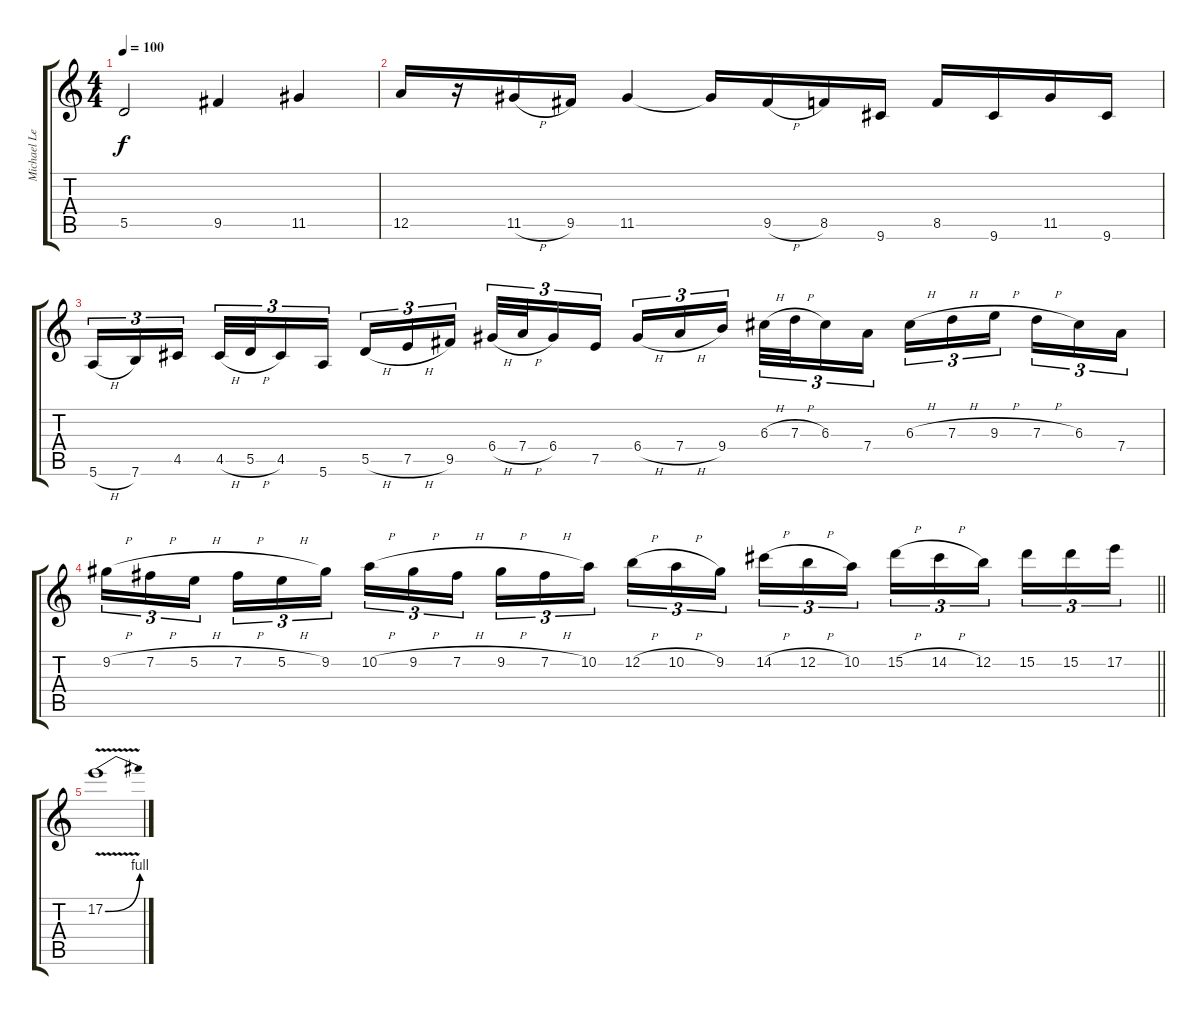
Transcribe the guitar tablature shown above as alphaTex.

\track ("Michael Lead" "Michael Le") {instrument overdrivenguitar}
\staff {score tabs}
\tuning (E4 B3 G3 D3 A2 E2) {hide}
\ts (4 4)
\tempo 100
\clef g2
\ks c
5.5.2{dy f} 9.5.4 11.5.4 |
12.5.16 r.16 11.5{h}.16 9.5.16 11.5.4 11.5{t}.16 9.5{h}.16 8.5.16 9.6.16 8.5.16 9.6.16 11.5.16 9.6.16 |
5.6{h}.16{tu (3 2)} 7.6.16{tu (3 2)} 4.5.16{tu (3 2) beam splitsecondary} 4.5{h}.32{tu (3 2)} 5.5{h}.32{tu (3 2)} 4.5.16{tu (3 2)} 5.6.16{tu (3 2)} 5.5{h}.16{tu (3 2)} 7.5{h}.16{tu (3 2)} 9.5.16{tu (3 2) beam splitsecondary} 6.4{h}.32{tu (3 2)} 7.4{h}.32{tu (3 2)} 6.4.16{tu (3 2)} 7.5.16{tu (3 2)} 6.4{h}.16{tu (3 2)} 7.4{h}.16{tu (3 2)} 9.4.16{tu (3 2) beam splitsecondary} 6.3{h}.32{tu (3 2)} 7.3{h}.32{tu (3 2)} 6.3.16{tu (3 2)} 7.4.16{tu (3 2)} 6.3{h}.16{tu (3 2)} 7.3{h}.16{tu (3 2)} 9.3{h}.16{tu (3 2) beam splitsecondary} 7.3{h}.16{tu (3 2)} 6.3.16{tu (3 2)} 7.4.16{tu (3 2)} |
\barLineRight lightlight
9.2{h}.16{tu (3 2)} 7.2{h}.16{tu (3 2)} 5.2{h}.16{tu (3 2) beam splitsecondary} 7.2{h}.16{tu (3 2)} 5.2{h}.16{tu (3 2)} 9.2.16{tu (3 2)} 10.2{h}.16{tu (3 2)} 9.2{h}.16{tu (3 2)} 7.2{h}.16{tu (3 2) beam splitsecondary} 9.2{h}.16{tu (3 2)} 7.2{h}.16{tu (3 2)} 10.2.16{tu (3 2)} 12.2{h}.16{tu (3 2)} 10.2{h}.16{tu (3 2)} 9.2.16{tu (3 2) beam splitsecondary} 14.2{h}.16{tu (3 2)} 12.2{h}.16{tu (3 2)} 10.2.16{tu (3 2)} 15.2{h}.16{tu (3 2)} 14.2{h}.16{tu (3 2)} 12.2.16{tu (3 2) beam splitsecondary} 15.2.16{tu (3 2)} 15.2.16{tu (3 2)} 17.2.16{tu (3 2)} |
17.2{be (bend 0 0 60 4) v}.1
